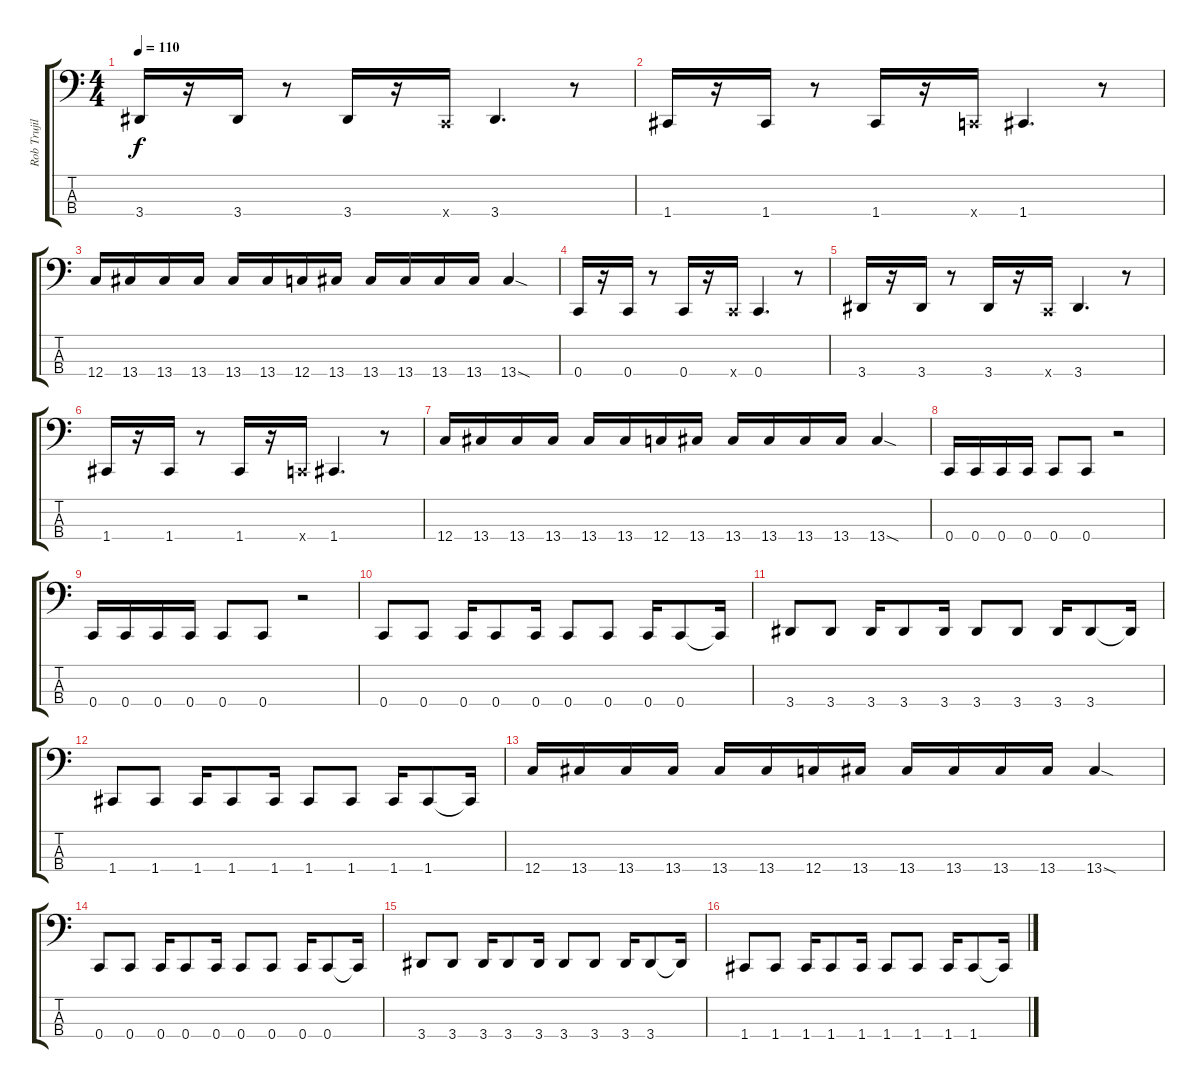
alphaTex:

\track ("Rob Trujillo" "Rob Trujil") {instrument electricbassfinger}
\staff {score tabs}
\tuning (F2 C2 G1 C1) {hide}
\ts (4 4)
\tempo 110
\clef f4
\ks c
3.4.16{dy f} r.16 3.4.16 r.8 3.4.16 r.16 0.4{x}.16 3.4.4{d} r.8 |
1.4.16 r.16 1.4.16 r.8 1.4.16 r.16 0.4{x}.16 1.4.4{d} r.8 |
12.4.16 13.4.16 13.4.16 13.4.16 13.4.16 13.4.16 12.4.16 13.4.16 13.4.16 13.4.16 13.4.16 13.4.16 13.4{sod}.4 |
0.4.16 r.16 0.4.16 r.8 0.4.16 r.16 0.4{x}.16 0.4.4{d} r.8 |
3.4.16 r.16 3.4.16 r.8 3.4.16 r.16 0.4{x}.16 3.4.4{d} r.8 |
1.4.16 r.16 1.4.16 r.8 1.4.16 r.16 0.4{x}.16 1.4.4{d} r.8 |
12.4.16 13.4.16 13.4.16 13.4.16 13.4.16 13.4.16 12.4.16 13.4.16 13.4.16 13.4.16 13.4.16 13.4.16 13.4{sod}.4 |
0.4.16 0.4.16 0.4.16 0.4.16 0.4.8 0.4.8 r.2 |
0.4.16 0.4.16 0.4.16 0.4.16 0.4.8 0.4.8 r.2 |
0.4.8 0.4.8 0.4.16 0.4.8 0.4.16 0.4.8 0.4.8 0.4.16 0.4.8 0.4{t}.16 |
3.4.8 3.4.8 3.4.16 3.4.8 3.4.16 3.4.8 3.4.8 3.4.16 3.4.8 3.4{t}.16 |
1.4.8 1.4.8 1.4.16 1.4.8 1.4.16 1.4.8 1.4.8 1.4.16 1.4.8 1.4{t}.16 |
12.4.16 13.4.16 13.4.16 13.4.16 13.4.16 13.4.16 12.4.16 13.4.16 13.4.16 13.4.16 13.4.16 13.4.16 13.4{sod}.4 |
0.4.8 0.4.8 0.4.16 0.4.8 0.4.16 0.4.8 0.4.8 0.4.16 0.4.8 0.4{t}.16 |
3.4.8 3.4.8 3.4.16 3.4.8 3.4.16 3.4.8 3.4.8 3.4.16 3.4.8 3.4{t}.16 |
1.4.8 1.4.8 1.4.16 1.4.8 1.4.16 1.4.8 1.4.8 1.4.16 1.4.8 1.4{t}.16
